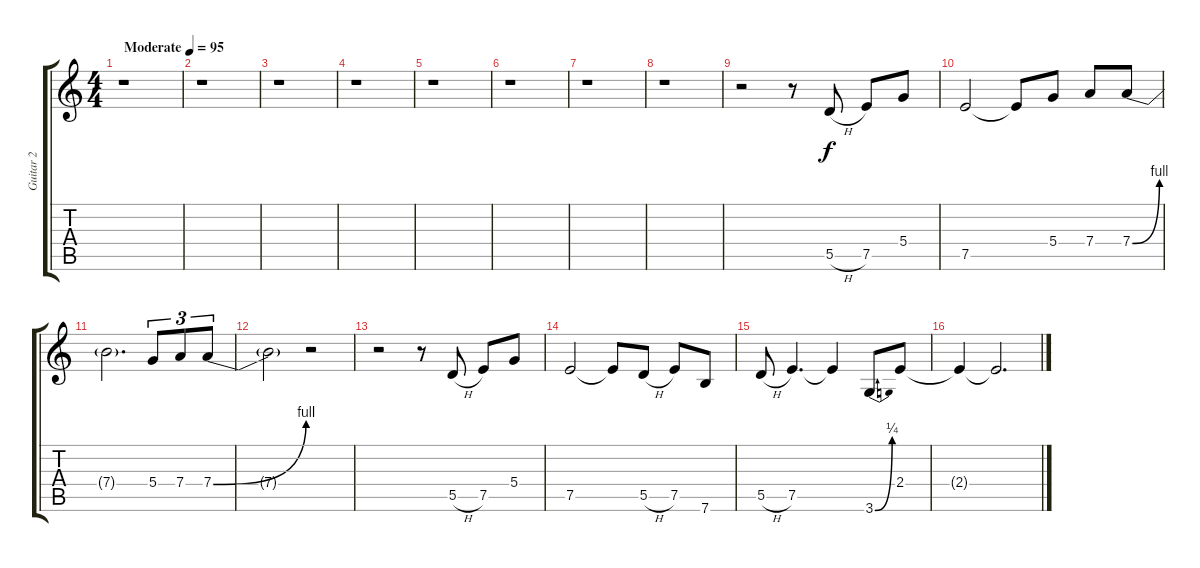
\track ("Guitar 2" "Guitar 2") {instrument overdrivenguitar}
\staff {score tabs}
\tuning (E4 B3 G3 D3 A2 E2) {hide}
\ts (4 4)
\tempo (95 "Moderate")
\clef g2
\ks c
r.1{dy f instrument overdrivenguitar} |
r.1 |
r.1 |
r.1 |
r.1 |
r.1 |
r.1 |
r.1 |
r.2 r.8 5.5{h}.8 7.5.8 5.4.8 |
7.5.2 7.5{t}.8 5.4.8 7.4.8 7.4{be (bend 0 0 60 4)}.8 |
7.4{t}.2{d} 5.4.8{tu (3 2)} 7.4.8{tu (3 2)} 7.4{be (bend 0 0 60 4)}.8{tu (3 2)} |
7.4{t}.2 r.2 |
r.2 r.8 5.5{h}.8 7.5.8 5.4.8 |
7.5.2 7.5{t}.8 5.5{h}.8 7.5.8 7.6.8 |
5.5{h}.8 7.5.4{d} 7.5{t}.4 3.6{be (bend 0 0 60 1)}.8 2.4.8 |
2.4{t}.4 2.4{t}.2{d}
